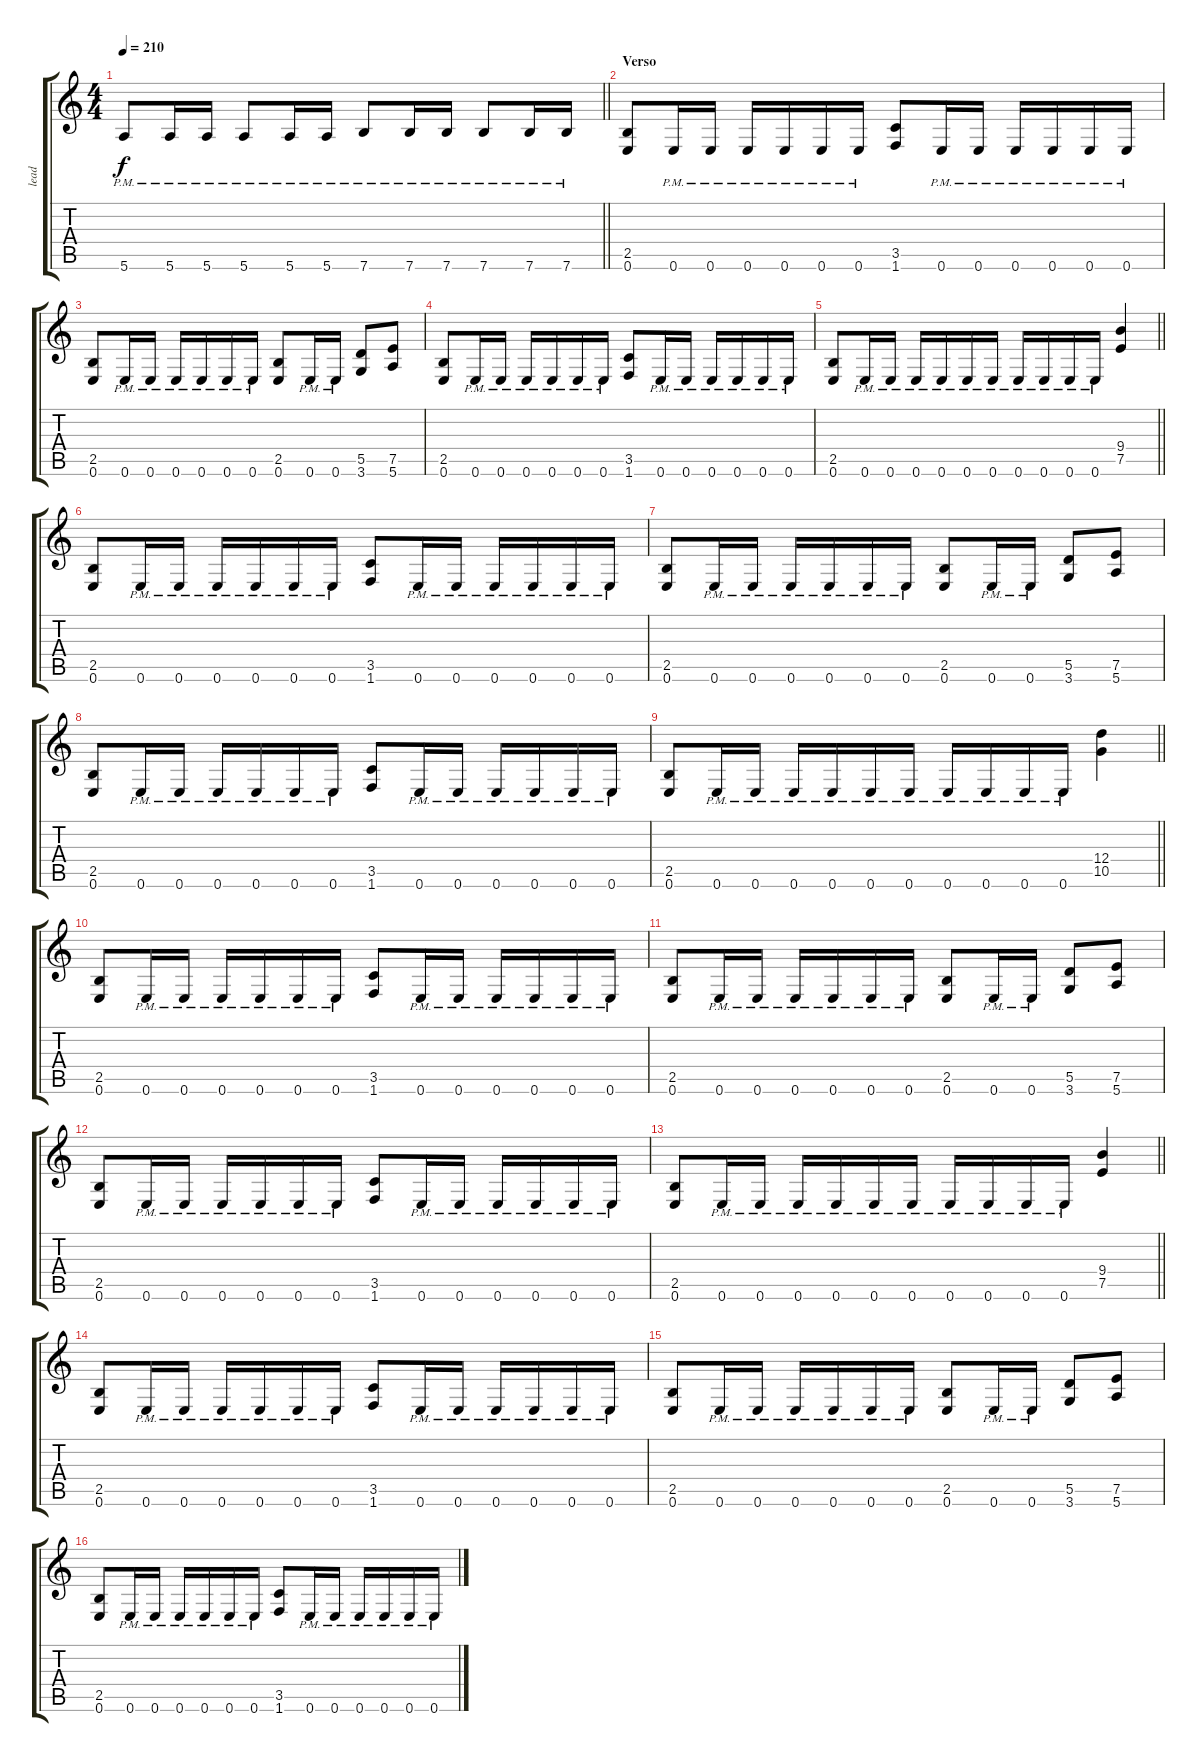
\track ("lead" "lead") {instrument distortionguitar}
\staff {score tabs}
\tuning (E4 B3 G3 D3 A2 E2) {hide}
\ts (4 4)
\tempo 210
\clef g2
\barLineRight lightlight
\ks c
5.6{pm}.8{dy f} 5.6{pm}.16 5.6{pm}.16 5.6{pm}.8 5.6{pm}.16 5.6{pm}.16 7.6{pm}.8 7.6{pm}.16 7.6{pm}.16 7.6{pm}.8 7.6{pm}.16 7.6{pm}.16 |
\section ("" "Verso")
(2.5 0.6).8 0.6{pm}.16 0.6{pm}.16 0.6{pm}.16 0.6{pm}.16 0.6{pm}.16 0.6{pm}.16 (3.5 1.6).8 0.6{pm}.16 0.6{pm}.16 0.6{pm}.16 0.6{pm}.16 0.6{pm}.16 0.6{pm}.16 |
(2.5 0.6).8 0.6{pm}.16 0.6{pm}.16 0.6{pm}.16 0.6{pm}.16 0.6{pm}.16 0.6{pm}.16 (2.5 0.6).8 0.6{pm}.16 0.6{pm}.16 (5.5 3.6).8 (7.5 5.6).8 |
(2.5 0.6).8 0.6{pm}.16 0.6{pm}.16 0.6{pm}.16 0.6{pm}.16 0.6{pm}.16 0.6{pm}.16 (3.5 1.6).8 0.6{pm}.16 0.6{pm}.16 0.6{pm}.16 0.6{pm}.16 0.6{pm}.16 0.6{pm}.16 |
\barLineRight lightlight
(2.5 0.6).8 0.6{pm}.16 0.6{pm}.16 0.6{pm}.16 0.6{pm}.16 0.6{pm}.16 0.6{pm}.16 0.6{pm}.16 0.6{pm}.16 0.6{pm}.16 0.6{pm}.16 (9.4 7.5).4 |
(2.5 0.6).8 0.6{pm}.16 0.6{pm}.16 0.6{pm}.16 0.6{pm}.16 0.6{pm}.16 0.6{pm}.16 (3.5 1.6).8 0.6{pm}.16 0.6{pm}.16 0.6{pm}.16 0.6{pm}.16 0.6{pm}.16 0.6{pm}.16 |
(2.5 0.6).8 0.6{pm}.16 0.6{pm}.16 0.6{pm}.16 0.6{pm}.16 0.6{pm}.16 0.6{pm}.16 (2.5 0.6).8 0.6{pm}.16 0.6{pm}.16 (5.5 3.6).8 (7.5 5.6).8 |
(2.5 0.6).8 0.6{pm}.16 0.6{pm}.16 0.6{pm}.16 0.6{pm}.16 0.6{pm}.16 0.6{pm}.16 (3.5 1.6).8 0.6{pm}.16 0.6{pm}.16 0.6{pm}.16 0.6{pm}.16 0.6{pm}.16 0.6{pm}.16 |
\barLineRight lightlight
(2.5 0.6).8 0.6{pm}.16 0.6{pm}.16 0.6{pm}.16 0.6{pm}.16 0.6{pm}.16 0.6{pm}.16 0.6{pm}.16 0.6{pm}.16 0.6{pm}.16 0.6{pm}.16 (12.4 10.5).4 |
(2.5 0.6).8 0.6{pm}.16 0.6{pm}.16 0.6{pm}.16 0.6{pm}.16 0.6{pm}.16 0.6{pm}.16 (3.5 1.6).8 0.6{pm}.16 0.6{pm}.16 0.6{pm}.16 0.6{pm}.16 0.6{pm}.16 0.6{pm}.16 |
(2.5 0.6).8 0.6{pm}.16 0.6{pm}.16 0.6{pm}.16 0.6{pm}.16 0.6{pm}.16 0.6{pm}.16 (2.5 0.6).8 0.6{pm}.16 0.6{pm}.16 (5.5 3.6).8 (7.5 5.6).8 |
(2.5 0.6).8 0.6{pm}.16 0.6{pm}.16 0.6{pm}.16 0.6{pm}.16 0.6{pm}.16 0.6{pm}.16 (3.5 1.6).8 0.6{pm}.16 0.6{pm}.16 0.6{pm}.16 0.6{pm}.16 0.6{pm}.16 0.6{pm}.16 |
\barLineRight lightlight
(2.5 0.6).8 0.6{pm}.16 0.6{pm}.16 0.6{pm}.16 0.6{pm}.16 0.6{pm}.16 0.6{pm}.16 0.6{pm}.16 0.6{pm}.16 0.6{pm}.16 0.6{pm}.16 (9.4 7.5).4 |
(2.5 0.6).8 0.6{pm}.16 0.6{pm}.16 0.6{pm}.16 0.6{pm}.16 0.6{pm}.16 0.6{pm}.16 (3.5 1.6).8 0.6{pm}.16 0.6{pm}.16 0.6{pm}.16 0.6{pm}.16 0.6{pm}.16 0.6{pm}.16 |
(2.5 0.6).8 0.6{pm}.16 0.6{pm}.16 0.6{pm}.16 0.6{pm}.16 0.6{pm}.16 0.6{pm}.16 (2.5 0.6).8 0.6{pm}.16 0.6{pm}.16 (5.5 3.6).8 (7.5 5.6).8 |
(2.5 0.6).8 0.6{pm}.16 0.6{pm}.16 0.6{pm}.16 0.6{pm}.16 0.6{pm}.16 0.6{pm}.16 (3.5 1.6).8 0.6{pm}.16 0.6{pm}.16 0.6{pm}.16 0.6{pm}.16 0.6{pm}.16 0.6{pm}.16
